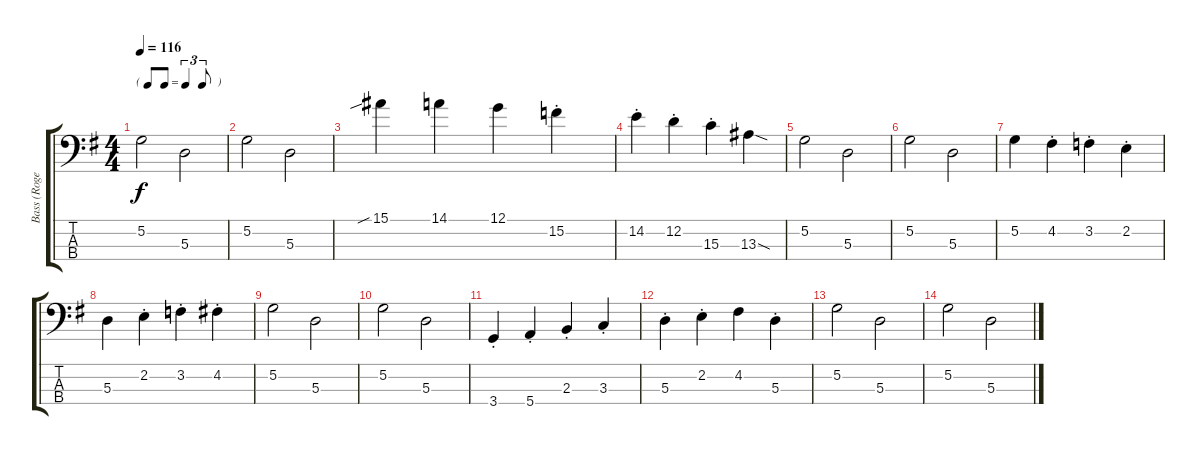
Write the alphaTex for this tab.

\track ("Bass (Roger Waters)" "Bass (Roge") {instrument electricbassfinger}
\staff {score tabs}
\tuning (G2 D2 A1 E1) {hide}
\ts (4 4)
\tf triplet8th
\tempo 116
\clef f4
\ks g
5.2.2{dy f} 5.3.2 |
5.2.2 5.3.2 |
15.1{sib}.4 14.1.4 12.1.4 15.2{st}.4 |
14.2{st}.4 12.2{st}.4 15.3{st}.4 13.3{sod}.4 |
5.2.2{volume 5} 5.3.2 |
5.2.2 5.3.2 |
5.2.4 4.2{st}.4 3.2{st}.4 2.2{st}.4 |
5.3.4 2.2{st}.4 3.2{st}.4 4.2{st}.4 |
5.2.2 5.3.2{volume 1} |
5.2.2 5.3.2 |
3.4{st}.4 5.4{st}.4 2.3{st}.4 3.3{st}.4 |
5.3{st}.4 2.2{st}.4 4.2.4 5.3{st}.4 |
5.2.2{volume 0} 5.3.2 |
5.2.2 5.3.2
